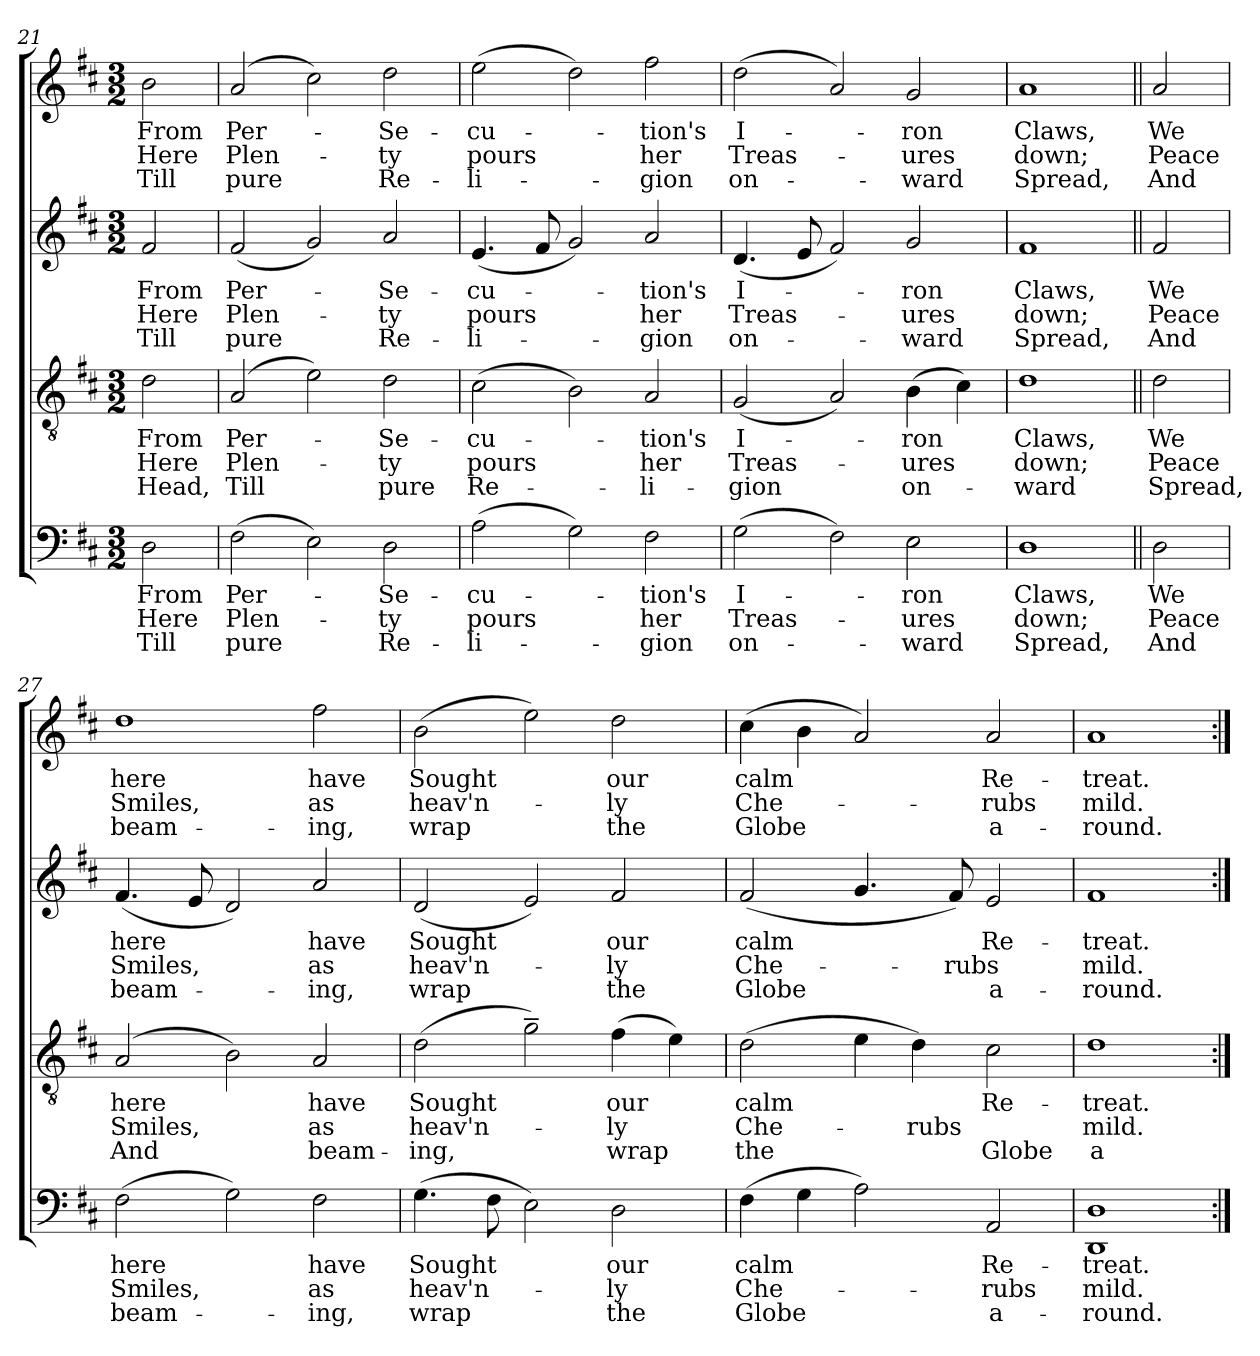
**kern	**text	**text	**text	**kern	**text	**text	**text	**kern	**text	**text	**text	**kern	**text	**text	**text
*part4	*part4	*part4	*part4	*part3	*part3	*part3	*part3	*part2	*part2	*part2	*part2	*part1	*part1	*part1	*part1
*staff4	*staff4	*staff4	*staff4	*staff3	*staff3	*staff3	*staff3	*staff2	*staff2	*staff2	*staff2	*staff1	*staff1	*staff1	*staff1
!!LO:PB:g=z
*clefF4	*	*	*	*clefGv2	*	*	*	*clefG2	*	*	*	*clefG2	*	*	*
*k[f#c#]	*	*	*	*k[f#c#]	*	*	*	*k[f#c#]	*	*	*	*k[f#c#]	*	*	*
*D:	*	*	*	*D:	*	*	*	*D:	*	*	*	*D:	*	*	*
*M3/2	*	*	*	*M3/2	*	*	*	*M3/2	*	*	*	*M3/2	*	*	*
=21	=21	=21	=21	=21	=21	=21	=21	=21	=21	=21	=21	=21	=21	=21	=21
!	!LO:LY:b	!LO:LY:b	!LO:LY:b	!	!LO:LY:b	!LO:LY:b	!LO:LY:b	!	!LO:LY:b	!LO:LY:b	!LO:LY:b	!	!LO:LY:b	!LO:LY:b	!LO:LY:b
2D\	From	Here	Till	2d\	From	Here	Head,	2f#/	From	Here	Till	2b\	From	Here	Till
=22	=22	=22	=22	=22	=22	=22	=22	=22	=22	=22	=22	=22	=22	=22	=22
!	!LO:LY:b	!LO:LY:b	!LO:LY:b	!	!LO:LY:b	!LO:LY:b	!LO:LY:b	!	!LO:LY:b	!LO:LY:b	!LO:LY:b	!	!LO:LY:b	!LO:LY:b	!LO:LY:b
(>2F#\	Per-	Plen-	pure	(2A/	Per-	Plen-	Till	(<2f#/	Per-	Plen-	pure	(2a/	Per-	Plen-	pure
2E\)	.	.	.	2e\)	.	.	.	2g/)	.	.	.	2cc#\)	.	.	.
!	!LO:LY:b	!LO:LY:b	!LO:LY:b	!	!LO:LY:b	!LO:LY:b	!LO:LY:b	!	!LO:LY:b	!LO:LY:b	!LO:LY:b	!	!LO:LY:b	!LO:LY:b	!LO:LY:b
2D\	-Se-	-ty	Re-	2d\	-Se-	-ty	pure	2a/	-Se-	-ty	Re-	2dd\	-Se-	-ty	Re-
=23	=23	=23	=23	=23	=23	=23	=23	=23	=23	=23	=23	=23	=23	=23	=23
!	!LO:LY:b	!LO:LY:b	!LO:LY:b	!	!LO:LY:b	!LO:LY:b	!LO:LY:b	!	!LO:LY:b	!LO:LY:b	!LO:LY:b	!	!LO:LY:b	!LO:LY:b	!LO:LY:b
(>2A\	-cu-	pours	-li-	(>2c#\	-cu-	pours	Re-	(<4.e/	-cu-	pours	-li-	(>2ee\	-cu-	pours	-li-
.	.	.	.	.	.	.	.	8f#/	.	.	.	.	.	.	.
2G\)	.	.	.	2B\)	.	.	.	2g/)	.	.	.	2dd\)	.	.	.
!	!LO:LY:b	!LO:LY:b	!LO:LY:b	!	!LO:LY:b	!LO:LY:b	!LO:LY:b	!	!LO:LY:b	!LO:LY:b	!LO:LY:b	!	!LO:LY:b	!LO:LY:b	!LO:LY:b
2F#\	-tion's	her	-gion	2A/	-tion's	her	-li-	2a/	-tion's	her	-gion	2ff#\	-tion's	her	-gion
=24	=24	=24	=24	=24	=24	=24	=24	=24	=24	=24	=24	=24	=24	=24	=24
!	!LO:LY:b:rj	!LO:LY:b:rj	!LO:LY:b:rj	!	!LO:LY:b:rj	!LO:LY:b:rj	!LO:LY:b:rj	!	!LO:LY:b:rj	!LO:LY:b:rj	!LO:LY:b:rj	!	!LO:LY:b:rj	!LO:LY:b:rj	!LO:LY:b:rj
(>2G\	I-	Treas-	on-	(<2G/	I-	Treas-	-gion	(<4.d/	I-	Treas-	on-	(>2dd\	I-	Treas-	on-
.	.	.	.	.	.	.	.	8e/	.	.	.	.	.	.	.
2F#\)	.	.	.	2A/)	.	.	.	2f#/)	.	.	.	2a/)	.	.	.
!	!LO:LY:b	!LO:LY:b	!LO:LY:b	!	!LO:LY:b	!LO:LY:b	!LO:LY:b	!	!LO:LY:b	!LO:LY:b	!LO:LY:b	!	!LO:LY:b	!LO:LY:b	!LO:LY:b
2E\	-ron	-ures	-ward	(>4B\	-ron	-ures	on-	2g/	-ron	-ures	-ward	2g/	-ron	-ures	-ward
.	.	.	.	4c#\)	.	.	.	.	.	.	.	.	.	.	.
=25	=25	=25	=25	=25	=25	=25	=25	=25	=25	=25	=25	=25	=25	=25	=25
!	!LO:LY:b	!LO:LY:b	!LO:LY:b	!	!LO:LY:b	!LO:LY:b	!LO:LY:b	!	!LO:LY:b	!LO:LY:b	!LO:LY:b	!	!LO:LY:b	!LO:LY:b	!LO:LY:b
1D	Claws,	down;	Spread,	1d	Claws,	down;	-ward	1f#	Claws,	down;	Spread,	1a	Claws,	down;	Spread,
=26||	=26||	=26||	=26||	=26||	=26||	=26||	=26||	=26||	=26||	=26||	=26||	=26||	=26||	=26||	=26||
!	!LO:LY:b	!LO:LY:b	!LO:LY:b	!	!LO:LY:b	!LO:LY:b	!LO:LY:b	!	!LO:LY:b	!LO:LY:b	!LO:LY:b	!	!LO:LY:b	!LO:LY:b	!LO:LY:b
2D\	We	Peace	And	2d\	We	Peace	Spread,	2f#/	We	Peace	And	2a/	We	Peace	And
=27	=27	=27	=27	=27	=27	=27	=27	=27	=27	=27	=27	=27	=27	=27	=27
!	!LO:LY:b	!LO:LY:b	!LO:LY:b	!	!LO:LY:b	!LO:LY:b	!LO:LY:b	!	!LO:LY:b	!LO:LY:b	!LO:LY:b	!	!LO:LY:b	!LO:LY:b	!LO:LY:b
(>2F#\	here	Smiles,	beam-	(2A/	here	Smiles,	And	(<4.f#/	here	Smiles,	beam-	1dd	here	Smiles,	beam-
.	.	.	.	.	.	.	.	8e/	.	.	.	.	.	.	.
2G\)	.	.	.	2B\)	.	.	.	2d/)	.	.	.	.	.	.	.
!	!LO:LY:b	!LO:LY:b	!LO:LY:b	!	!LO:LY:b	!LO:LY:b	!LO:LY:b	!	!LO:LY:b	!LO:LY:b	!LO:LY:b	!	!LO:LY:b	!LO:LY:b	!LO:LY:b
2F#\	have	as	-ing,	2A/	have	as	beam-	2a/	have	as	-ing,	2ff#\	have	as	-ing,
=28	=28	=28	=28	=28	=28	=28	=28	=28	=28	=28	=28	=28	=28	=28	=28
!	!LO:LY:b	!LO:LY:b	!LO:LY:b	!	!LO:LY:b	!LO:LY:b	!LO:LY:b	!	!LO:LY:b	!LO:LY:b	!LO:LY:b	!	!LO:LY:b	!LO:LY:b	!LO:LY:b
(>4.G\	Sought	heav'n-	wrap	(>2d\	Sought	heav'n-	-ing,	(<2d/	Sought	heav'n-	wrap	(>2b\	Sought	heav'n-	wrap
8F#\	.	.	.	.	.	.	.	.	.	.	.	.	.	.	.
2E\)	.	.	.	2g~>\)	.	.	.	2e/)	.	.	.	2ee\)	.	.	.
!	!LO:LY:b	!LO:LY:b	!LO:LY:b	!	!LO:LY:b	!LO:LY:b	!LO:LY:b	!	!LO:LY:b	!LO:LY:b	!LO:LY:b	!	!LO:LY:b	!LO:LY:b	!LO:LY:b
2D\	our	-ly	the	(>4f#\	our	-ly	wrap	2f#/	our	-ly	the	2dd\	our	-ly	the
.	.	.	.	4e\)	.	.	.	.	.	.	.	.	.	.	.
=29	=29	=29	=29	=29	=29	=29	=29	=29	=29	=29	=29	=29	=29	=29	=29
!	!LO:LY:b	!LO:LY:b	!LO:LY:b	!	!LO:LY:b	!LO:LY:b	!LO:LY:b	!	!LO:LY:b	!LO:LY:b	!LO:LY:b	!	!LO:LY:b	!LO:LY:b	!LO:LY:b
(>4F#\	calm	Che-	Globe	(>2d\	calm	Che-	the	(<2f#/	calm	Che-	Globe	(>4cc#\	calm	Che-	Globe
4G\	.	.	.	.	.	.	.	.	.	.	.	4b\	.	.	.
2A\)	.	.	.	4e\	.	.	.	4.g/	.	.	.	2a/)	.	.	.
!	!	!	!	!	!	!LO:LY:b	!	!	!	!	!	!	!	!	!
.	.	.	.	4d\)	.	-rubs	.	.	.	.	.	.	.	.	.
!	!	!	!	!	!	!	!	!	!	!LO:LY:b	!	!	!	!	!
.	.	.	.	.	.	.	.	8f#/)	.	-rubs	.	.	.	.	.
!	!LO:LY:b	!LO:LY:b	!LO:LY:b	!	!LO:LY:b	!	!LO:LY:b	!	!LO:LY:b	!	!LO:LY:b	!	!LO:LY:b	!LO:LY:b	!LO:LY:b
2AA/	Re-	-rubs	a-	2c#\	Re-	.	Globe	2e/	Re-	.	a-	2a/	Re-	-rubs	a-
=30	=30	=30	=30	=30	=30	=30	=30	=30	=30	=30	=30	=30	=30	=30	=30
!	!LO:LY:b	!LO:LY:b	!LO:LY:b	!	!LO:LY:b	!LO:LY:b	!LO:LY:b	!	!LO:LY:b	!LO:LY:b	!LO:LY:b	!	!LO:LY:b	!LO:LY:b	!LO:LY:b
1DD 1D	-treat.	mild.	-round.	1d	-treat.	mild.	a-	1f#	-treat.	mild.	-round.	1a	-treat.	mild.	-round.
=:|!	=:|!	=:|!	=:|!	=:|!	=:|!	=:|!	=:|!	=:|!	=:|!	=:|!	=:|!	=:|!	=:|!	=:|!	=:|!
*-	*-	*-	*-	*-	*-	*-	*-	*-	*-	*-	*-	*-	*-	*-	*-
